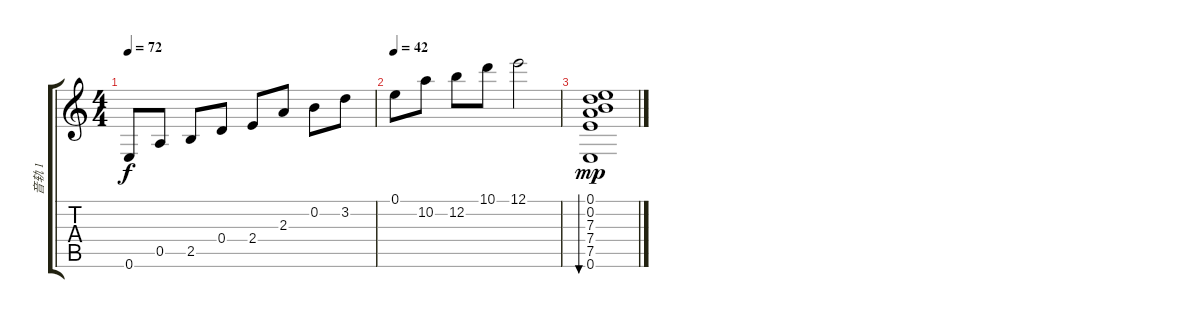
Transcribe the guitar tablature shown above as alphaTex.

\track ("音轨 1" "音轨 1") {instrument acousticguitarnylon}
\staff {score tabs}
\tuning (E4 B3 G3 D3 A2 E2) {hide}
\ts (4 4)
\tempo 72
\clef g2
\ks c
0.6.8{dy f} 0.5.8 2.5.8 0.4.8 2.4.8 2.3.8 0.2.8 3.2.8 |
\tempo 42
0.1.8 10.2.8 12.2.8 10.1.8 12.1.2 |
(0.1 0.2 7.3 7.4 7.5 0.6).1{bu 120 dy mp}
